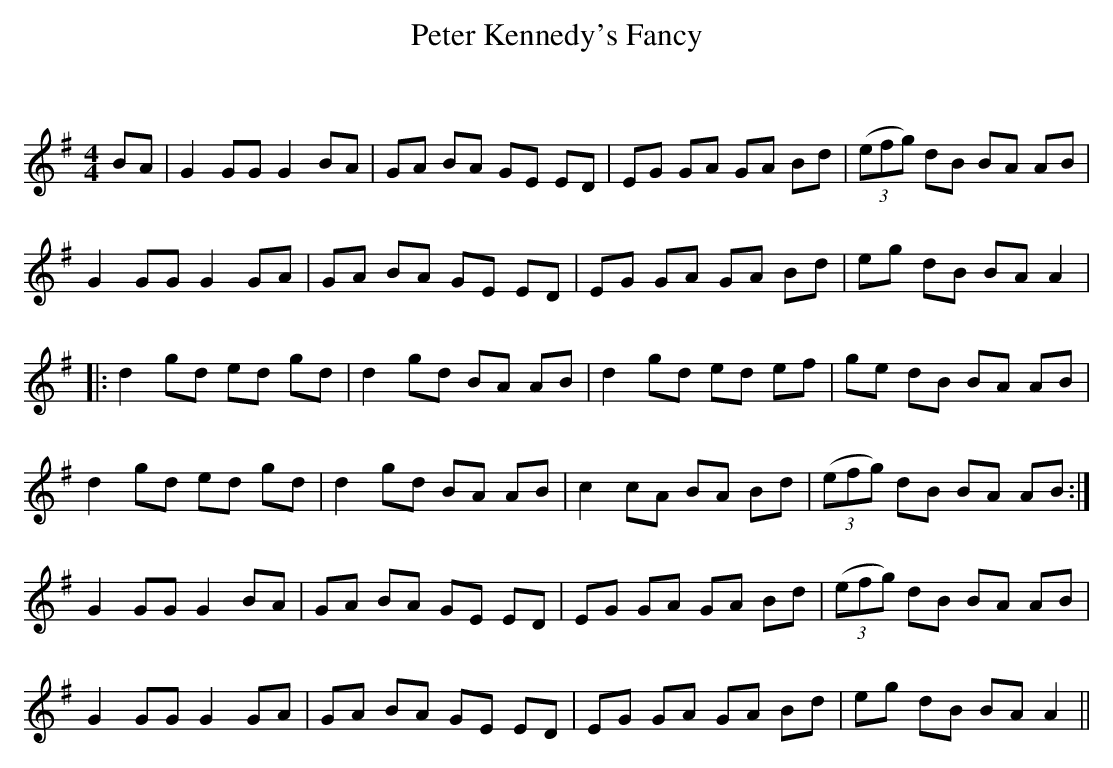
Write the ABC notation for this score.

X:1
T: Peter Kennedy's Fancy
C:
Q: 232
K:G
M:4/4
L:1/8
BA|G2 GG G2 BA|GA BA GE ED|EG GA GA Bd|((3efg) dB BA AB|
G2 GG G2 GA|GA BA GE ED|EG GA GA Bd|eg dB BA A2|
|:d2 gd ed gd|d2 gd BA AB|d2 gd ed ef|ge dB BA AB|
d2 gd ed gd|d2 gd BA AB|c2 cA BA Bd|((3efg) dB BA AB:|
G2 GG G2 BA|GA BA GE ED|EG GA GA Bd|((3efg) dB BA AB|
G2 GG G2 GA|GA BA GE ED|EG GA GA Bd|eg dB BA A2||
